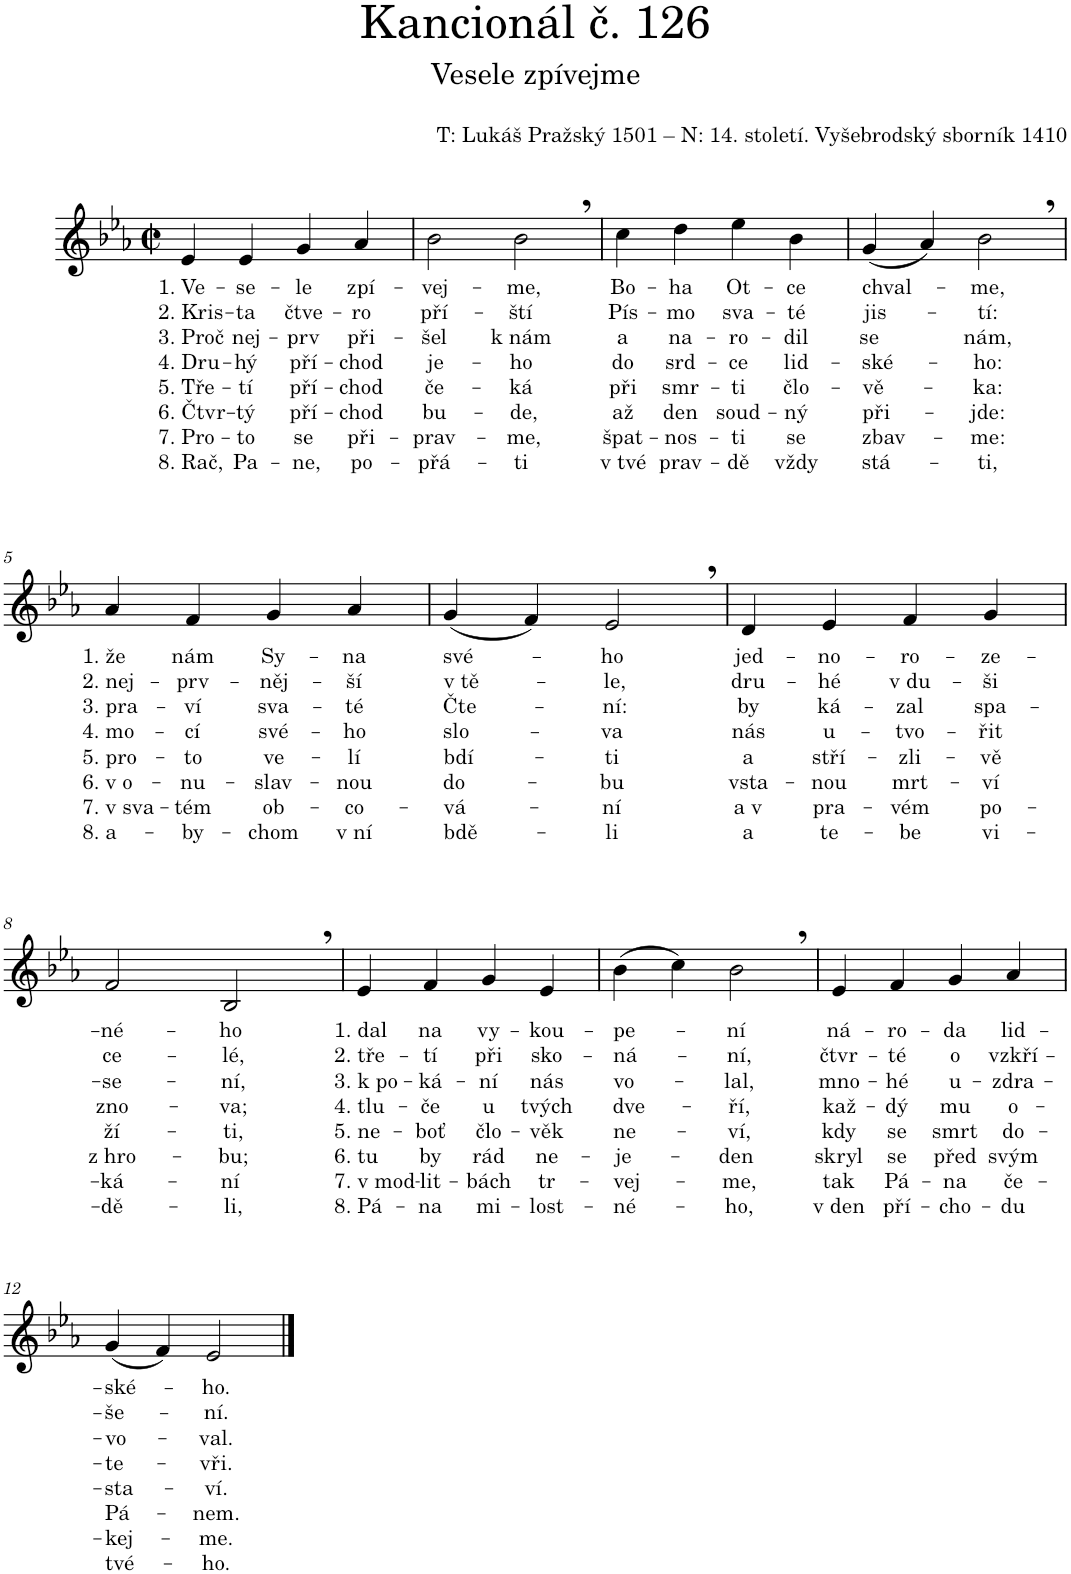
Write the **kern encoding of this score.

**kern	**text	**text	**text	**text	**text	**text	**text	**text
*part1	*part1	*part1	*part1	*part1	*part1	*part1	*part1	*part1
*staff1	*staff1	*staff1	*staff1	*staff1	*staff1	*staff1	*staff1	*staff1
*I"Flétna	*	*	*	*	*	*	*	*
*I'Fl.	*	*	*	*	*	*	*	*
*clefG2	*	*	*	*	*	*	*	*
*k[b-e-a-]	*	*	*	*	*	*	*	*
*M2/2	*	*	*	*	*	*	*	*
*met(c|)	*	*	*	*	*	*	*	*
=1	=1	=1	=1	=1	=1	=1	=1	=1
!	!LO:LY:b	!LO:LY:b	!LO:LY:b	!LO:LY:b	!LO:LY:b	!LO:LY:b	!LO:LY:b	!LO:LY:b
4e-/	1. Ve-	2. Kris-	3. Proč	4. Dru-	5. Tře-	6. Čtvr-	7. Pro-	8. Rač,
!	!LO:LY:b	!LO:LY:b	!LO:LY:b	!LO:LY:b	!LO:LY:b	!LO:LY:b	!LO:LY:b	!LO:LY:b
4e-/	-se-	-ta	nej-	-hý	-tí	-tý	-to	Pa-
!	!LO:LY:b	!LO:LY:b	!LO:LY:b	!LO:LY:b	!LO:LY:b	!LO:LY:b	!LO:LY:b	!LO:LY:b
4g/	-le	čtve-	-prv	pří-	pří-	pří-	se	-ne,
!	!LO:LY:b	!LO:LY:b	!LO:LY:b	!LO:LY:b	!LO:LY:b	!LO:LY:b	!LO:LY:b	!LO:LY:b
4a-/	zpí-	-ro	při-	-chod	-chod	-chod	při-	po-
=2	=2	=2	=2	=2	=2	=2	=2	=2
!	!LO:LY:b	!LO:LY:b	!LO:LY:b	!LO:LY:b	!LO:LY:b	!LO:LY:b	!LO:LY:b	!LO:LY:b
2b-\	-vej-	pří-	-šel	je-	če-	bu-	-prav-	-přá-
!	!LO:LY:b	!LO:LY:b	!LO:LY:b	!LO:LY:b	!LO:LY:b	!LO:LY:b	!LO:LY:b	!LO:LY:b
2b-,\	-me,	-ští	k nám	-ho	-ká	-de,	-me,	-ti
=3	=3	=3	=3	=3	=3	=3	=3	=3
!	!LO:LY:b	!LO:LY:b	!LO:LY:b	!LO:LY:b	!LO:LY:b	!LO:LY:b	!LO:LY:b	!LO:LY:b
4cc\	Bo-	Pís-	a	do	při	až	špat-	v tvé
!	!LO:LY:b	!LO:LY:b	!LO:LY:b	!LO:LY:b	!LO:LY:b	!LO:LY:b	!LO:LY:b	!LO:LY:b
4dd\	-ha	-mo	na-	srd-	smr-	den	-nos-	prav-
!	!LO:LY:b	!LO:LY:b	!LO:LY:b	!LO:LY:b	!LO:LY:b	!LO:LY:b	!LO:LY:b	!LO:LY:b
4ee-\	Ot-	sva-	-ro-	-ce	-ti	soud-	-ti	-dě
!	!LO:LY:b	!LO:LY:b	!LO:LY:b	!LO:LY:b	!LO:LY:b	!LO:LY:b	!LO:LY:b	!LO:LY:b
4b-\	-ce	-té	-dil	lid-	člo-	-ný	se	vždy
=4	=4	=4	=4	=4	=4	=4	=4	=4
!	!LO:LY:b	!LO:LY:b	!LO:LY:b	!LO:LY:b	!LO:LY:b	!LO:LY:b	!LO:LY:b	!LO:LY:b
(4g/	chval-	jis-	se	-ské-	-vě-	při-	zbav-	stá-
4a-/)	.	.	.	.	.	.	.	.
!	!LO:LY:b	!LO:LY:b	!LO:LY:b	!LO:LY:b	!LO:LY:b	!LO:LY:b	!LO:LY:b	!LO:LY:b
2b-,\	-me,	-tí:	nám,	-ho:	-ka:	-jde:	-me:	-ti,
!!LO:LB:g=z
=5	=5	=5	=5	=5	=5	=5	=5	=5
!	!LO:LY:b	!LO:LY:b	!LO:LY:b	!LO:LY:b	!LO:LY:b	!LO:LY:b	!LO:LY:b	!LO:LY:b
4a-/	1. že	2. nej-	3. pra-	4. mo-	5. pro-	6. v o-	7. v sva-	8. a-
!	!LO:LY:b	!LO:LY:b	!LO:LY:b	!LO:LY:b	!LO:LY:b	!LO:LY:b	!LO:LY:b	!LO:LY:b
4f/	nám	-prv-	-ví	-cí	-to	-nu-	-tém	-by-
!	!LO:LY:b	!LO:LY:b	!LO:LY:b	!LO:LY:b	!LO:LY:b	!LO:LY:b	!LO:LY:b	!LO:LY:b
4g/	Sy-	-něj-	sva-	své-	ve-	-slav-	ob-	-chom
!	!LO:LY:b	!LO:LY:b	!LO:LY:b	!LO:LY:b	!LO:LY:b	!LO:LY:b	!LO:LY:b	!LO:LY:b
4a-/	-na	-ší	-té	-ho	-lí	-nou	-co-	v ní
=6	=6	=6	=6	=6	=6	=6	=6	=6
!	!LO:LY:b	!LO:LY:b	!LO:LY:b	!LO:LY:b	!LO:LY:b	!LO:LY:b	!LO:LY:b	!LO:LY:b
(4g/	své-	v tě-	Čte-	slo-	bdí-	do-	-vá-	bdě-
4f/)	.	.	.	.	.	.	.	.
!	!LO:LY:b	!LO:LY:b	!LO:LY:b	!LO:LY:b	!LO:LY:b	!LO:LY:b	!LO:LY:b	!LO:LY:b
2e-,/	-ho	-le,	-ní:	-va	-ti	-bu	-ní	-li
=7	=7	=7	=7	=7	=7	=7	=7	=7
!	!LO:LY:b	!LO:LY:b	!LO:LY:b	!LO:LY:b	!LO:LY:b	!LO:LY:b	!LO:LY:b	!LO:LY:b
4d/	jed-	dru-	by	nás	a	vsta-	a v	a
!	!LO:LY:b	!LO:LY:b	!LO:LY:b	!LO:LY:b	!LO:LY:b	!LO:LY:b	!LO:LY:b	!LO:LY:b
4e-/	-no-	-hé	ká-	u-	stří-	-nou	pra-	te-
!	!LO:LY:b	!LO:LY:b	!LO:LY:b	!LO:LY:b	!LO:LY:b	!LO:LY:b	!LO:LY:b	!LO:LY:b
4f/	-ro-	v du-	-zal	-tvo-	-zli-	mrt-	-vém	-be
!	!LO:LY:b	!LO:LY:b	!LO:LY:b	!LO:LY:b	!LO:LY:b	!LO:LY:b	!LO:LY:b	!LO:LY:b
4g/	-ze-	-ši	spa-	-řit	-vě	-ví	po-	vi-
!!LO:LB:g=z
=8	=8	=8	=8	=8	=8	=8	=8	=8
!	!LO:LY:b	!LO:LY:b	!LO:LY:b	!LO:LY:b	!LO:LY:b	!LO:LY:b	!LO:LY:b	!LO:LY:b
2f/	-né-	ce-	-se-	zno-	ží-	z hro-	-ká-	-dě-
!	!LO:LY:b	!LO:LY:b	!LO:LY:b	!LO:LY:b	!LO:LY:b	!LO:LY:b	!LO:LY:b	!LO:LY:b
2B-,/	-ho	-lé,	-ní,	-va;	-ti,	-bu;	-ní	-li,
=9	=9	=9	=9	=9	=9	=9	=9	=9
!	!LO:LY:b	!LO:LY:b	!LO:LY:b	!LO:LY:b	!LO:LY:b	!LO:LY:b	!LO:LY:b	!LO:LY:b
4e-/	1. dal	2. tře-	3. k po-	4. tlu-	5. ne-	6. tu	7. v mod-	8. Pá-
!	!LO:LY:b	!LO:LY:b	!LO:LY:b	!LO:LY:b	!LO:LY:b	!LO:LY:b	!LO:LY:b	!LO:LY:b
4f/	na	-tí	-ká-	-če	-boť	by	-lit-	-na
!	!LO:LY:b	!LO:LY:b	!LO:LY:b	!LO:LY:b	!LO:LY:b	!LO:LY:b	!LO:LY:b	!LO:LY:b
4g/	vy-	při	-ní	u	člo-	rád	-bách	mi-
!	!LO:LY:b	!LO:LY:b	!LO:LY:b	!LO:LY:b	!LO:LY:b	!LO:LY:b	!LO:LY:b	!LO:LY:b
4e-/	-kou-	sko-	nás	tvých	-věk	ne-	tr-	-lost-
=10	=10	=10	=10	=10	=10	=10	=10	=10
!	!LO:LY:b	!LO:LY:b	!LO:LY:b	!LO:LY:b	!LO:LY:b	!LO:LY:b	!LO:LY:b	!LO:LY:b
(4b-\	-pe-	-ná-	vo-	dve-	ne-	-je-	-vej-	-né-
4cc\)	.	.	.	.	.	.	.	.
!	!LO:LY:b	!LO:LY:b	!LO:LY:b	!LO:LY:b	!LO:LY:b	!LO:LY:b	!LO:LY:b	!LO:LY:b
2b-,\	-ní	-ní,	-lal,	-ří,	-ví,	-den	-me,	-ho,
=11	=11	=11	=11	=11	=11	=11	=11	=11
!	!LO:LY:b	!LO:LY:b	!LO:LY:b	!LO:LY:b	!LO:LY:b	!LO:LY:b	!LO:LY:b	!LO:LY:b
4e-/	ná-	čtvr-	mno-	kaž-	kdy	skryl	tak	v den
!	!LO:LY:b	!LO:LY:b	!LO:LY:b	!LO:LY:b	!LO:LY:b	!LO:LY:b	!LO:LY:b	!LO:LY:b
4f/	-ro-	-té	-hé	-dý	se	se	Pá-	pří-
!	!LO:LY:b	!LO:LY:b	!LO:LY:b	!LO:LY:b	!LO:LY:b	!LO:LY:b	!LO:LY:b	!LO:LY:b
4g/	-da	o	u-	mu	smrt	před	-na	-cho-
!	!LO:LY:b	!LO:LY:b	!LO:LY:b	!LO:LY:b	!LO:LY:b	!LO:LY:b	!LO:LY:b	!LO:LY:b
4a-/	lid-	vzkří-	-zdra-	o-	do-	svým	če-	-du
!!LO:LB:g=z
=12	=12	=12	=12	=12	=12	=12	=12	=12
!	!LO:LY:b	!LO:LY:b	!LO:LY:b	!LO:LY:b	!LO:LY:b	!LO:LY:b	!LO:LY:b	!LO:LY:b
(4g/	-ské-	-še-	-vo-	-te-	-sta-	Pá-	-kej-	tvé-
4f/)	.	.	.	.	.	.	.	.
!	!LO:LY:b	!LO:LY:b	!LO:LY:b	!LO:LY:b	!LO:LY:b	!LO:LY:b	!LO:LY:b	!LO:LY:b
2e-/	-ho.	-ní.	-val.	-vři.	-ví.	-nem.	-me.	-ho.
==	==	==	==	==	==	==	==	==
*-	*-	*-	*-	*-	*-	*-	*-	*-
